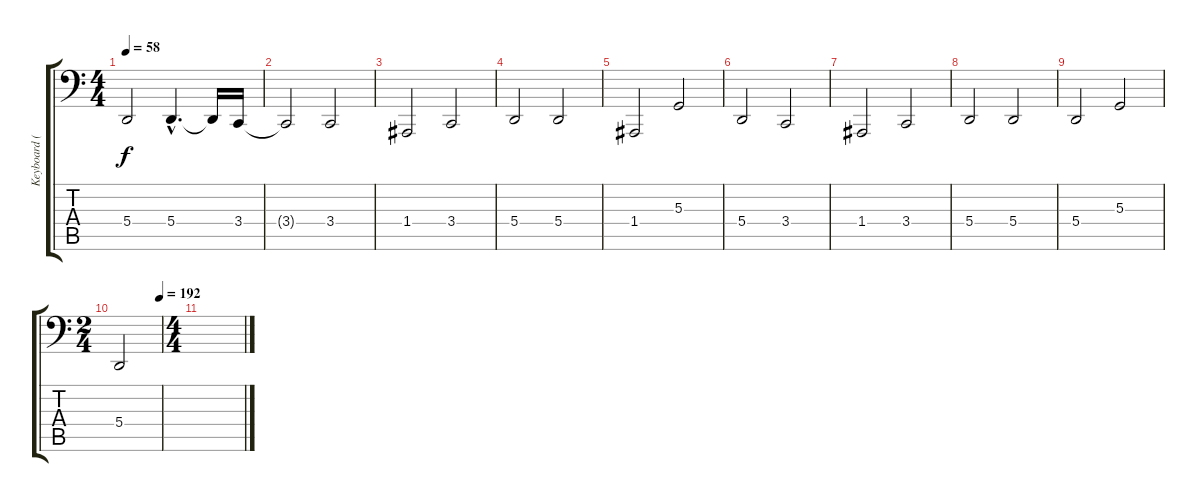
\track ("Keyboard (Low Note)" "Keyboard (") {instrument stringensemble1}
\staff {score tabs}
\tuning (C3 G2 D2 A1 E1 B0) {hide}
\ts (4 4)
\tempo 58
\clef f4
\ks c
5.4.2{dy f} 5.4{hac}.4{d} 5.4{t}.16 3.4.16 |
3.4{t}.2 3.4.2 |
1.4.2 3.4.2 |
5.4.2 5.4.2 |
1.4.2 5.3.2 |
5.4.2 3.4.2 |
1.4.2 3.4.2 |
5.4.2 5.4.2 |
5.4.2 5.3.2 |
\ts (2 4)
\tempo (192 0.96875)
5.4.2 |
\ts (4 4)
